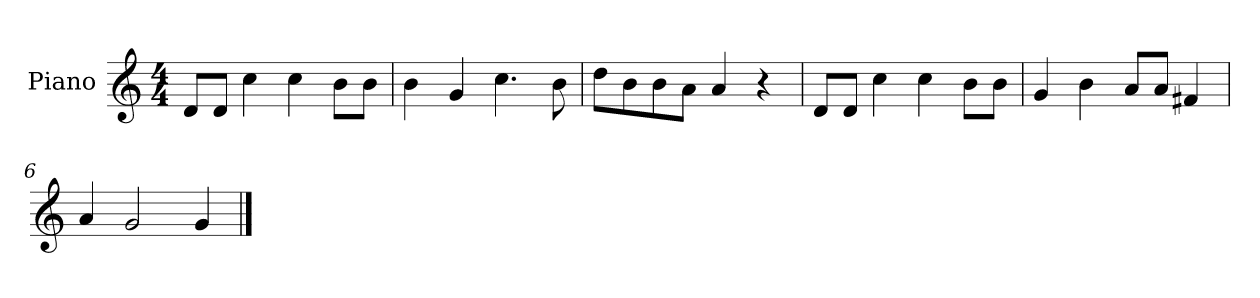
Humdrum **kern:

**kern
*part1
*staff1
*I"Piano
*I'P-no
*clefG2
*k[]
*M4/4
*MM90
=1
8d/L
8d/J
4cc\
4cc\
8b\L
8b\J
=2
4b\
4g/
4.cc\
8b\
=3
8dd\L
8b\
8b\
8a\J
4a/
4r
=4
8d/L
8d/J
4cc\
4cc\
8b\L
8b\J
=5
4g/
4b\
8a/L
8a/J
4f#X/
=6
4a/
2g/
4g/
==
*-
